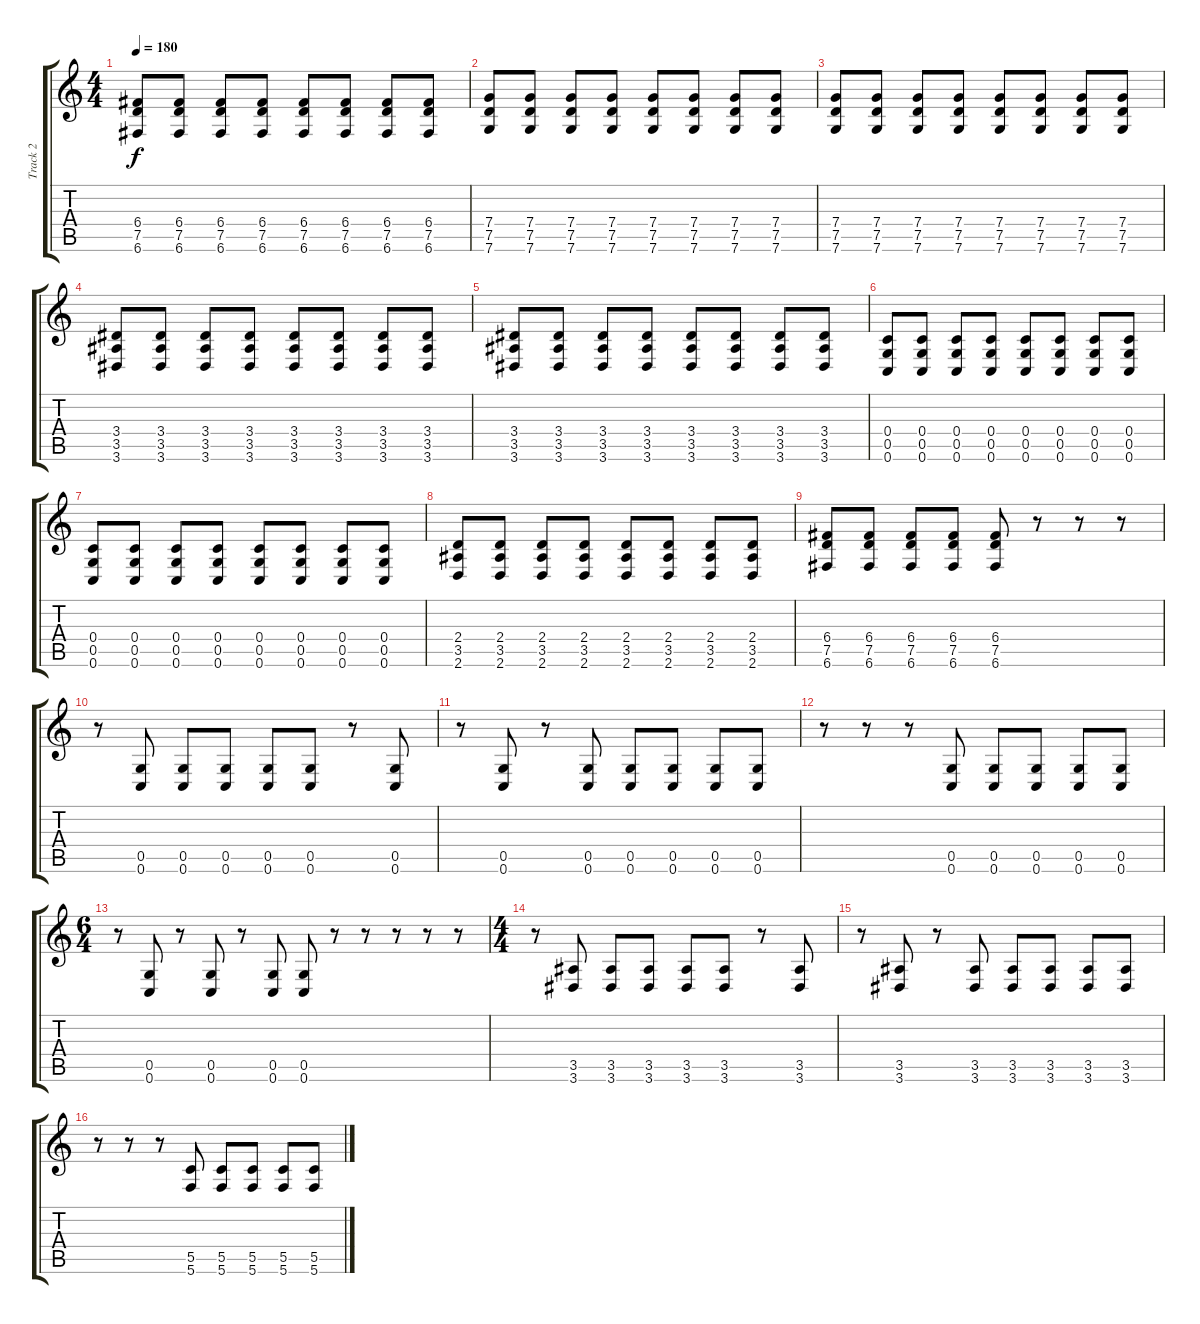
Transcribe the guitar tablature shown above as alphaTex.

\track ("Track 2" "Track 2") {instrument distortionguitar}
\staff {score tabs}
\tuning (D4 A3 F3 C3 G2 C2) {hide}
\ts (4 4)
\tempo 180
\clef g2
\ks c
(6.4 7.5 6.6).8{dy f} (6.4 7.5 6.6).8 (6.4 7.5 6.6).8 (6.4 7.5 6.6).8 (6.4 7.5 6.6).8 (6.4 7.5 6.6).8 (6.4 7.5 6.6).8 (6.4 7.5 6.6).8 |
(7.4 7.5 7.6).8 (7.4 7.5 7.6).8 (7.4 7.5 7.6).8 (7.4 7.5 7.6).8 (7.4 7.5 7.6).8 (7.4 7.5 7.6).8 (7.4 7.5 7.6).8 (7.4 7.5 7.6).8 |
(7.4 7.5 7.6).8 (7.4 7.5 7.6).8 (7.4 7.5 7.6).8 (7.4 7.5 7.6).8 (7.4 7.5 7.6).8 (7.4 7.5 7.6).8 (7.4 7.5 7.6).8 (7.4 7.5 7.6).8 |
(3.4 3.5 3.6).8 (3.4 3.5 3.6).8 (3.4 3.5 3.6).8 (3.4 3.5 3.6).8 (3.4 3.5 3.6).8 (3.4 3.5 3.6).8 (3.4 3.5 3.6).8 (3.4 3.5 3.6).8 |
(3.4 3.5 3.6).8 (3.4 3.5 3.6).8 (3.4 3.5 3.6).8 (3.4 3.5 3.6).8 (3.4 3.5 3.6).8 (3.4 3.5 3.6).8 (3.4 3.5 3.6).8 (3.4 3.5 3.6).8 |
(0.4 0.5 0.6).8 (0.4 0.5 0.6).8 (0.4 0.5 0.6).8 (0.4 0.5 0.6).8 (0.4 0.5 0.6).8 (0.4 0.5 0.6).8 (0.4 0.5 0.6).8 (0.4 0.5 0.6).8 |
(0.4 0.5 0.6).8 (0.4 0.5 0.6).8 (0.4 0.5 0.6).8 (0.4 0.5 0.6).8 (0.4 0.5 0.6).8 (0.4 0.5 0.6).8 (0.4 0.5 0.6).8 (0.4 0.5 0.6).8 |
(2.4 3.5 2.6).8 (2.4 3.5 2.6).8 (2.4 3.5 2.6).8 (2.4 3.5 2.6).8 (2.4 3.5 2.6).8 (2.4 3.5 2.6).8 (2.4 3.5 2.6).8 (2.4 3.5 2.6).8 |
(6.4 7.5 6.6).8 (6.4 7.5 6.6).8 (6.4 7.5 6.6).8 (6.4 7.5 6.6).8 (6.4 7.5 6.6).8 r.8 r.8 r.8 |
r.8 (0.5 0.6).8 (0.5 0.6).8 (0.5 0.6).8 (0.5 0.6).8 (0.5 0.6).8 r.8 (0.5 0.6).8 |
r.8 (0.5 0.6).8 r.8 (0.5 0.6).8 (0.5 0.6).8 (0.5 0.6).8 (0.5 0.6).8 (0.5 0.6).8 |
r.8 r.8 r.8 (0.5 0.6).8 (0.5 0.6).8 (0.5 0.6).8 (0.5 0.6).8 (0.5 0.6).8 |
\ts (6 4)
r.8 (0.5 0.6).8 r.8 (0.5 0.6).8 r.8 (0.5 0.6).8 (0.5 0.6).8 r.8 r.8 r.8 r.8 r.8 |
\ts (4 4)
r.8 (3.5 3.6).8 (3.5 3.6).8 (3.5 3.6).8 (3.5 3.6).8 (3.5 3.6).8 r.8 (3.5 3.6).8 |
r.8 (3.5 3.6).8 r.8 (3.5 3.6).8 (3.5 3.6).8 (3.5 3.6).8 (3.5 3.6).8 (3.5 3.6).8 |
r.8 r.8 r.8 (5.5 5.6).8 (5.5 5.6).8 (5.5 5.6).8 (5.5 5.6).8 (5.5 5.6).8
